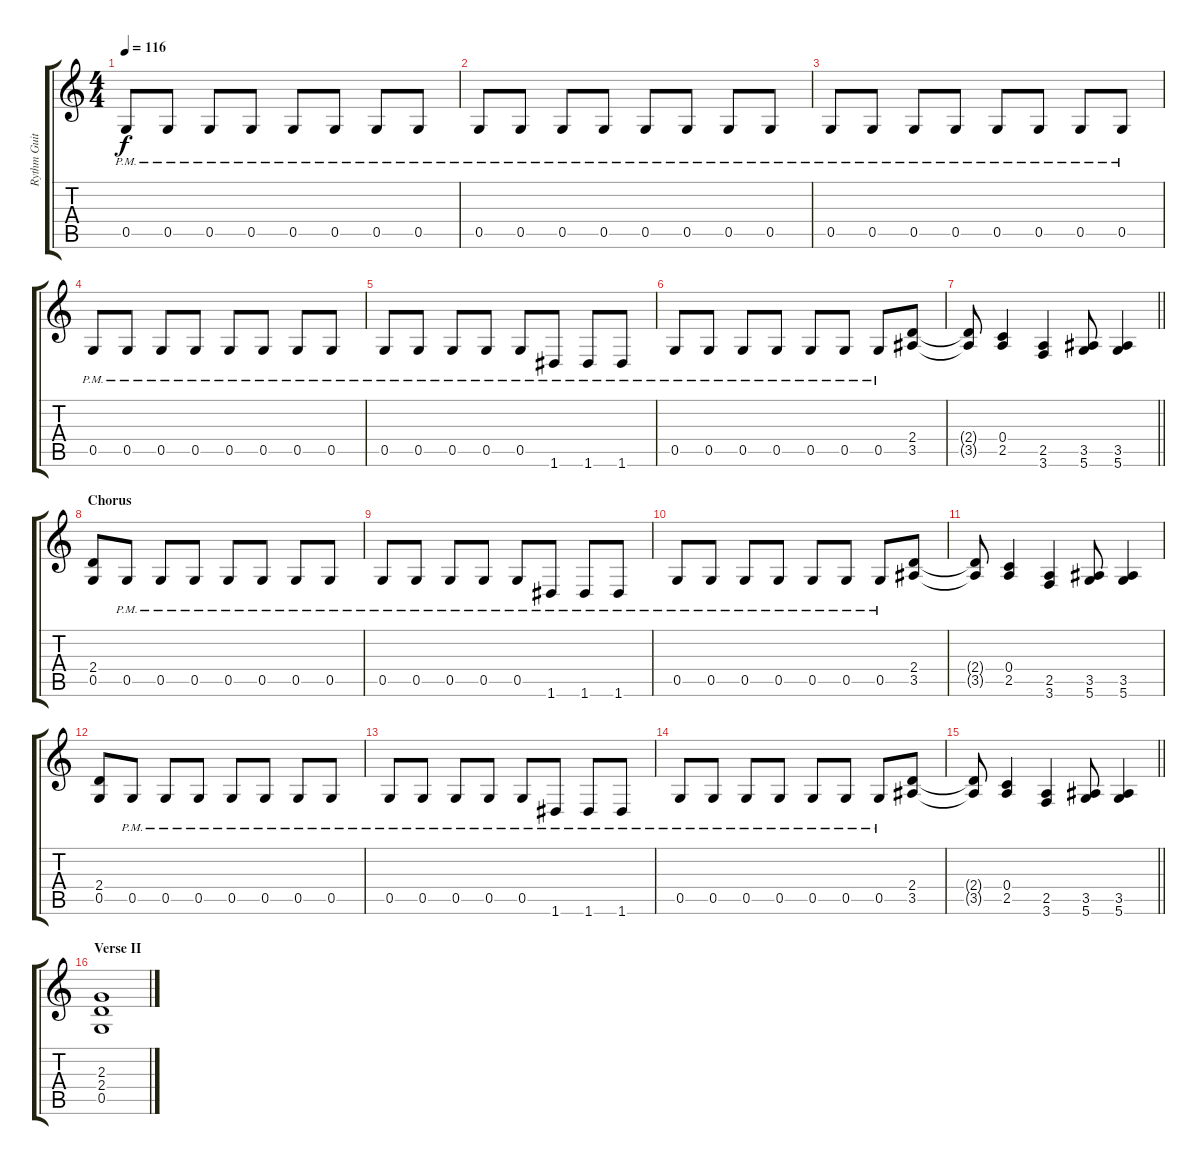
\track ("Rythm Guitar I" "Rythm Guit") {instrument distortionguitar}
\staff {score tabs}
\tuning (D4 A3 F3 C3 G2 D2) {hide}
\ts (4 4)
\tempo 116
\clef g2
\ks c
0.5{pm}.8{dy f} 0.5{pm}.8 0.5{pm}.8 0.5{pm}.8 0.5{pm}.8 0.5{pm}.8 0.5{pm}.8 0.5{pm}.8 |
0.5{pm}.8 0.5{pm}.8 0.5{pm}.8 0.5{pm}.8 0.5{pm}.8 0.5{pm}.8 0.5{pm}.8 0.5{pm}.8 |
0.5{pm}.8 0.5{pm}.8 0.5{pm}.8 0.5{pm}.8 0.5{pm}.8 0.5{pm}.8 0.5{pm}.8 0.5{pm}.8 |
0.5{pm}.8{volume 16 instrument distortionguitar} 0.5{pm}.8 0.5{pm}.8 0.5{pm}.8 0.5{pm}.8 0.5{pm}.8 0.5{pm}.8 0.5{pm}.8 |
0.5{pm}.8 0.5{pm}.8 0.5{pm}.8 0.5{pm}.8 0.5{pm}.8 1.6{pm}.8 1.6{pm}.8 1.6{pm}.8 |
0.5{pm}.8 0.5{pm}.8 0.5{pm}.8 0.5{pm}.8 0.5{pm}.8 0.5{pm}.8 0.5{pm}.8 (2.4 3.5).8{volume 13 balance 2} |
\barLineRight lightlight
(2.4{t} 3.5{t}).8 (0.4 2.5).4 (2.5 3.6).4 (3.5 5.6).8 (3.5 5.6).4 |
\section ("" "Chorus")
(2.4 0.5).8 0.5{pm}.8 0.5{pm}.8 0.5{pm}.8 0.5{pm}.8 0.5{pm}.8 0.5{pm}.8 0.5{pm}.8 |
0.5{pm}.8 0.5{pm}.8 0.5{pm}.8 0.5{pm}.8 0.5{pm}.8 1.6{pm}.8 1.6{pm}.8 1.6{pm}.8 |
0.5{pm}.8 0.5{pm}.8 0.5{pm}.8 0.5{pm}.8 0.5{pm}.8 0.5{pm}.8 0.5{pm}.8 (2.4 3.5).8 |
(2.4{t} 3.5{t}).8 (0.4 2.5).4 (2.5 3.6).4 (3.5 5.6).8 (3.5 5.6).4 |
(2.4 0.5).8 0.5{pm}.8 0.5{pm}.8 0.5{pm}.8 0.5{pm}.8 0.5{pm}.8 0.5{pm}.8 0.5{pm}.8 |
0.5{pm}.8 0.5{pm}.8 0.5{pm}.8 0.5{pm}.8 0.5{pm}.8 1.6{pm}.8 1.6{pm}.8 1.6{pm}.8 |
0.5{pm}.8 0.5{pm}.8 0.5{pm}.8 0.5{pm}.8 0.5{pm}.8 0.5{pm}.8 0.5{pm}.8 (2.4 3.5).8 |
\barLineRight lightlight
(2.4{t} 3.5{t}).8 (0.4 2.5).4 (2.5 3.6).4 (3.5 5.6).8 (3.5 5.6).4 |
\section ("" "Verse II")
(2.3 2.4 0.5).1
